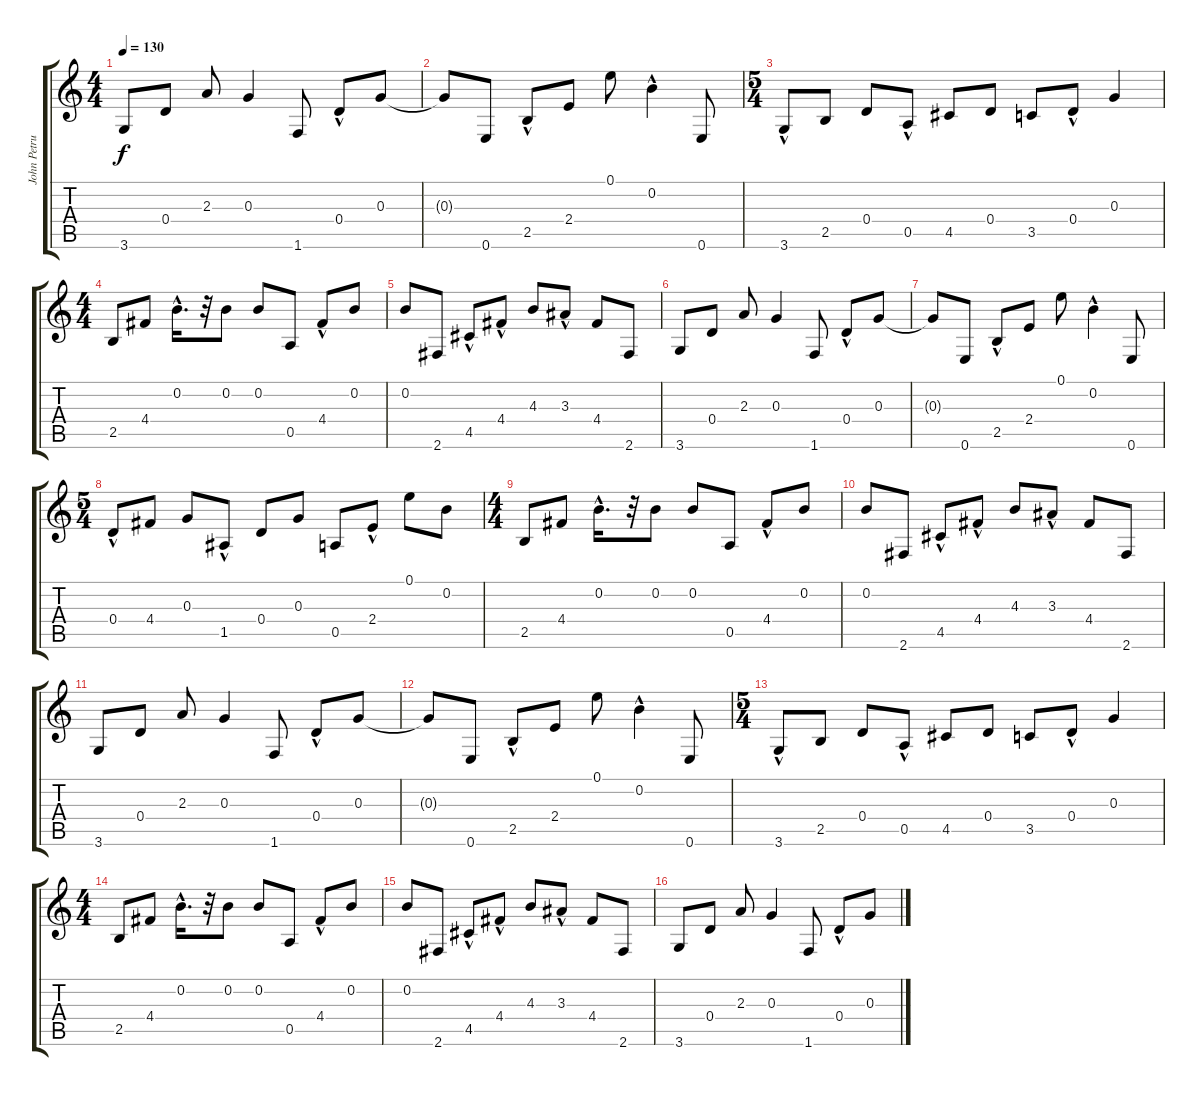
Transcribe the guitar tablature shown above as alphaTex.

\track ("John Petrucci (clean)" "John Petru") {instrument acousticguitarsteel}
\staff {score tabs}
\tuning (E4 B3 G3 D3 A2 E2) {hide}
\ts (4 4)
\tempo 130
\clef g2
\ks c
3.6.8{dy f} 0.4.8 2.3.8 0.3.4 1.6.8 0.4{hac}.8 0.3.8 |
0.3{t}.8 0.6.8 2.5{hac}.8 2.4.8 0.1.8 0.2{hac}.4 0.6.8 |
\ts (5 4)
3.6{hac}.8 2.5.8 0.4.8 0.5{hac}.8 4.5.8 0.4.8 3.5.8 0.4{hac}.8 0.3.4 |
\ts (4 4)
2.5.8 4.4.8 0.2{hac}.16{d} r.32 0.2.8 0.2.8 0.5.8 4.4{hac}.8 0.2.8 |
0.2.8 2.6.8 4.5{hac}.8 4.4{hac}.8 4.3.8 3.3{hac}.8 4.4.8 2.6.8 |
3.6.8 0.4.8 2.3.8 0.3.4 1.6.8 0.4{hac}.8 0.3.8 |
0.3{t}.8 0.6.8 2.5{hac}.8 2.4.8 0.1.8 0.2{hac}.4 0.6.8 |
\ts (5 4)
0.4{hac}.8 4.4.8 0.3.8 1.5{hac}.8 0.4.8 0.3.8 0.5.8 2.4{hac}.8 0.1.8 0.2.8 |
\ts (4 4)
2.5.8 4.4.8 0.2{hac}.16{d} r.32 0.2.8 0.2.8 0.5.8 4.4{hac}.8 0.2.8 |
0.2.8 2.6.8 4.5{hac}.8 4.4{hac}.8 4.3.8 3.3{hac}.8 4.4.8 2.6.8 |
3.6.8 0.4.8 2.3.8 0.3.4 1.6.8 0.4{hac}.8 0.3.8 |
0.3{t}.8 0.6.8 2.5{hac}.8 2.4.8 0.1.8 0.2{hac}.4 0.6.8 |
\ts (5 4)
3.6{hac}.8 2.5.8 0.4.8 0.5{hac}.8 4.5.8 0.4.8 3.5.8 0.4{hac}.8 0.3.4 |
\ts (4 4)
2.5.8 4.4.8 0.2{hac}.16{d} r.32 0.2.8 0.2.8 0.5.8 4.4{hac}.8 0.2.8 |
0.2.8 2.6.8 4.5{hac}.8 4.4{hac}.8 4.3.8 3.3{hac}.8 4.4.8 2.6.8 |
3.6.8 0.4.8 2.3.8 0.3.4 1.6.8 0.4{hac}.8 0.3.8
